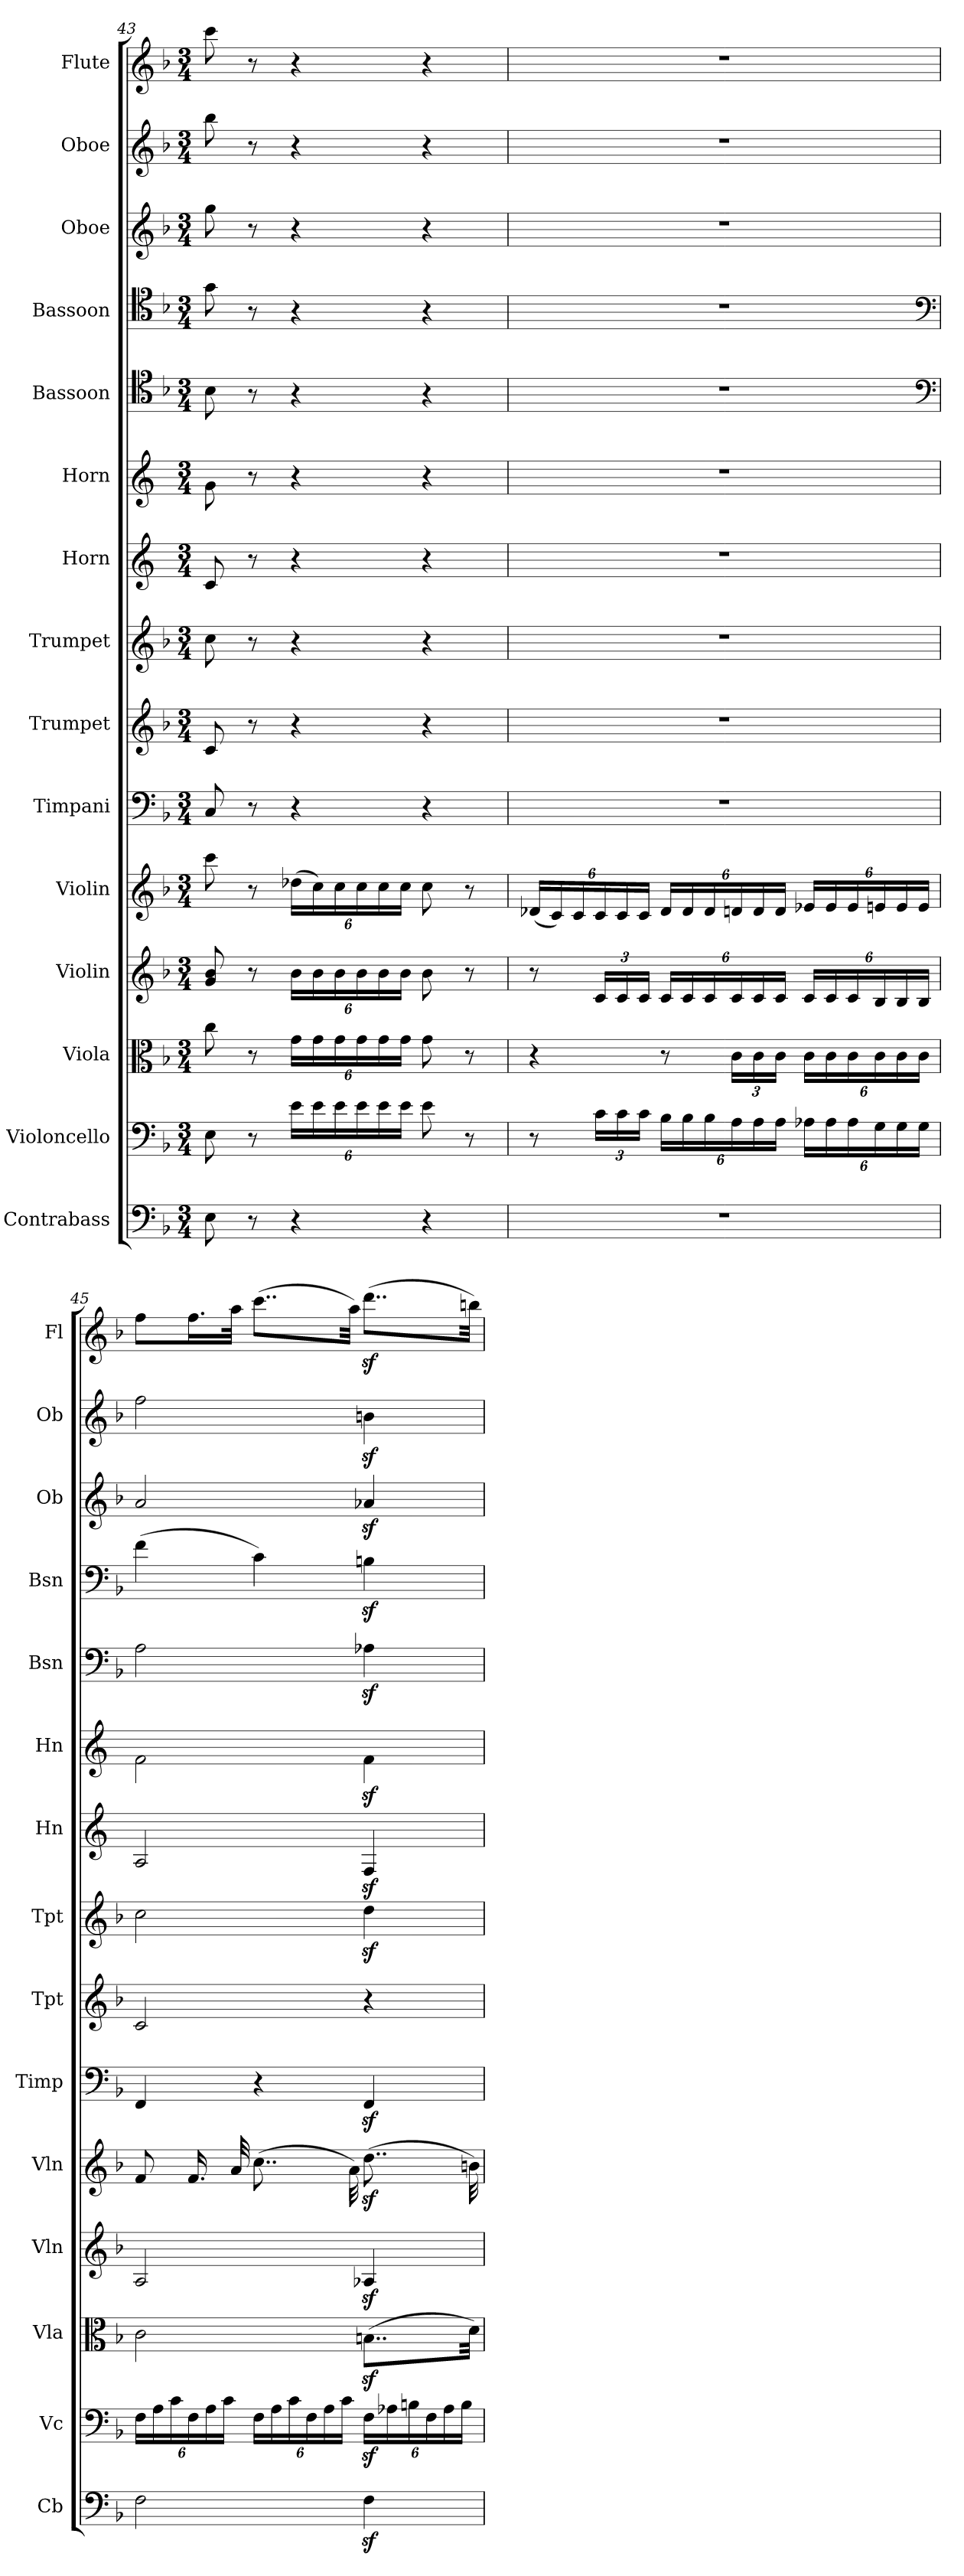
**kern	**kern	**kern	**kern	**kern	**kern	**kern	**kern	**kern	**kern	**kern	**kern	**kern	**kern	**kern
*part15	*part14	*part13	*part12	*part11	*part10	*part9	*part8	*part7	*part6	*part5	*part4	*part3	*part2	*part1
*staff15	*staff14	*staff13	*staff12	*staff11	*staff10	*staff9	*staff8	*staff7	*staff6	*staff5	*staff4	*staff3	*staff2	*staff1
*I"Contrabass	*I"Violoncello	*I"Viola	*I"Violin	*I"Violin	*I"Timpani	*I"Trumpet	*I"Trumpet	*I"Horn	*I"Horn	*I"Bassoon	*I"Bassoon	*I"Oboe	*I"Oboe	*I"Flute
*I'Cb	*I'Vc	*I'Vla	*I'Vln	*I'Vln	*I'Timp	*I'Tpt	*I'Tpt	*I'Hn	*I'Hn	*I'Bsn	*I'Bsn	*I'Ob	*I'Ob	*I'Fl
*clefF4	*clefF4	*clefC3	*clefG2	*clefG2	*clefF4	*clefG2	*clefG2	*clefG2	*clefG2	*clefC4	*clefC4	*clefG2	*clefG2	*clefG2
*k[b-]	*k[b-]	*k[b-]	*k[b-]	*k[b-]	*k[b-]	*k[b-]	*k[b-]	*k[]	*k[]	*k[b-]	*k[b-]	*k[b-]	*k[b-]	*k[b-]
*M3/4	*M3/4	*M3/4	*M3/4	*M3/4	*M3/4	*M3/4	*M3/4	*M3/4	*M3/4	*M3/4	*M3/4	*M3/4	*M3/4	*M3/4
=43	=43	=43	=43	=43	=43	=43	=43	=43	=43	=43	=43	=43	=43	=43
8E\	8E\	8cc\	8g/ 8b-/	8ccc\	8C/	8c/	8cc\	8c/	8g\	8B-\	8g\	8gg\	8bb-\	8ccc\
8r	8r	8r	8r	8r	8r	8r	8r	8r	8r	8r	8r	8r	8r	8r
4r	24e\LL	24g\LL	24b-\LL	(24dd-X\LL	4r	4r	4r	4r	4r	4r	4r	4r	4r	4r
.	24e\	24g\	24b-\	24cc\)	.	.	.	.	.	.	.	.	.	.
.	24e\	24g\	24b-\	24cc\	.	.	.	.	.	.	.	.	.	.
.	24e\	24g\	24b-\	24cc\	.	.	.	.	.	.	.	.	.	.
.	24e\	24g\	24b-\	24cc\	.	.	.	.	.	.	.	.	.	.
.	24e\JJ	24g\JJ	24b-\JJ	24cc\JJ	.	.	.	.	.	.	.	.	.	.
4r	8e\	8g\	8b-\	8cc\	4r	4r	4r	4r	4r	4r	4r	4r	4r	4r
.	8r	8r	8r	8r	.	.	.	.	.	.	.	.	.	.
=44	=44	=44	=44	=44	=44	=44	=44	=44	=44	=44	=44	=44	=44	=44
2.r	8r	4r	8r	(24d-X/LL	2.r	2.r	2.r	2.r	2.r	2.r	2.r	2.r	2.r	2.r
.	.	.	.	24c/)	.	.	.	.	.	.	.	.	.	.
.	.	.	.	24c/	.	.	.	.	.	.	.	.	.	.
.	24c\LL	.	24c/LL	24c/	.	.	.	.	.	.	.	.	.	.
.	24c\	.	24c/	24c/	.	.	.	.	.	.	.	.	.	.
.	24c\JJ	.	24c/JJ	24c/JJ	.	.	.	.	.	.	.	.	.	.
.	24B-\LL	8r	24c/LL	24d-/LL	.	.	.	.	.	.	.	.	.	.
.	24B-\	.	24c/	24d-/	.	.	.	.	.	.	.	.	.	.
.	24B-\	.	24c/	24d-/	.	.	.	.	.	.	.	.	.	.
.	24A\	24c\LL	24c/	24dn/	.	.	.	.	.	.	.	.	.	.
.	24A\	24c\	24c/	24d/	.	.	.	.	.	.	.	.	.	.
.	24A\JJ	24c\JJ	24c/JJ	24d/JJ	.	.	.	.	.	.	.	.	.	.
.	24A-X\LL	24c\LL	24c/LL	24e-X/LL	.	.	.	.	.	.	.	.	.	.
.	24A-\	24c\	24c/	24e-/	.	.	.	.	.	.	.	.	.	.
.	24A-\	24c\	24c/	24e-/	.	.	.	.	.	.	.	.	.	.
.	24G\	24c\	24B-/	24en/	.	.	.	.	.	.	.	.	.	.
.	24G\	24c\	24B-/	24e/	.	.	.	.	.	.	.	.	.	.
.	24G\JJ	24c\JJ	24B-/JJ	24e/JJ	.	.	.	.	.	.	.	.	.	.
*	*	*	*	*	*	*	*	*	*	*clefF4	*clefF4	*	*	*
=45	=45	=45	=45	=45	=45	=45	=45	=45	=45	=45	=45	=45	=45	=45
2F\	24F\LL	2c\	2A/	8f/	4FF/	2c/	2cc\	2A/	2f\	2A\	(4f\	2a/	2ff\	8ff\L
.	24A\	.	.	.	.	.	.	.	.	.	.	.	.	.
.	24c\	.	.	.	.	.	.	.	.	.	.	.	.	.
.	24F\	.	.	16.f/	.	.	.	.	.	.	.	.	.	16.ff\L
.	24A\	.	.	.	.	.	.	.	.	.	.	.	.	.
.	24c\JJ	.	.	.	.	.	.	.	.	.	.	.	.	.
.	.	.	.	32a/	.	.	.	.	.	.	.	.	.	32aa\JJk
.	24F\LL	.	.	(8..cc\	4r	.	.	.	.	.	4c\)	.	.	(8..ccc\L
.	24A\	.	.	.	.	.	.	.	.	.	.	.	.	.
.	24c\	.	.	.	.	.	.	.	.	.	.	.	.	.
.	24F\	.	.	.	.	.	.	.	.	.	.	.	.	.
.	24A\	.	.	.	.	.	.	.	.	.	.	.	.	.
.	24c\JJ	.	.	.	.	.	.	.	.	.	.	.	.	.
.	.	.	.	32a\)	.	.	.	.	.	.	.	.	.	32aa\Jkk)
4Fz\	24Fz\LL	(8..Bnz\L	4A-Xz/	(8..ddz\	4FFz/	4r	4ddz\	4Fz/	4fz\	4A-Xz\	4Bnz\	4a-Xz/	4bnz\	(8..dddz\L
.	24A-X\	.	.	.	.	.	.	.	.	.	.	.	.	.
.	24Bn\	.	.	.	.	.	.	.	.	.	.	.	.	.
.	24F\	.	.	.	.	.	.	.	.	.	.	.	.	.
.	24A-\	.	.	.	.	.	.	.	.	.	.	.	.	.
.	24B\JJ	.	.	.	.	.	.	.	.	.	.	.	.	.
.	.	32d\Jkk)	.	32bn\)	.	.	.	.	.	.	.	.	.	32bbn\Jkk)
=	=	=	=	=	=	=	=	=	=	=	=	=	=	=
*-	*-	*-	*-	*-	*-	*-	*-	*-	*-	*-	*-	*-	*-	*-
